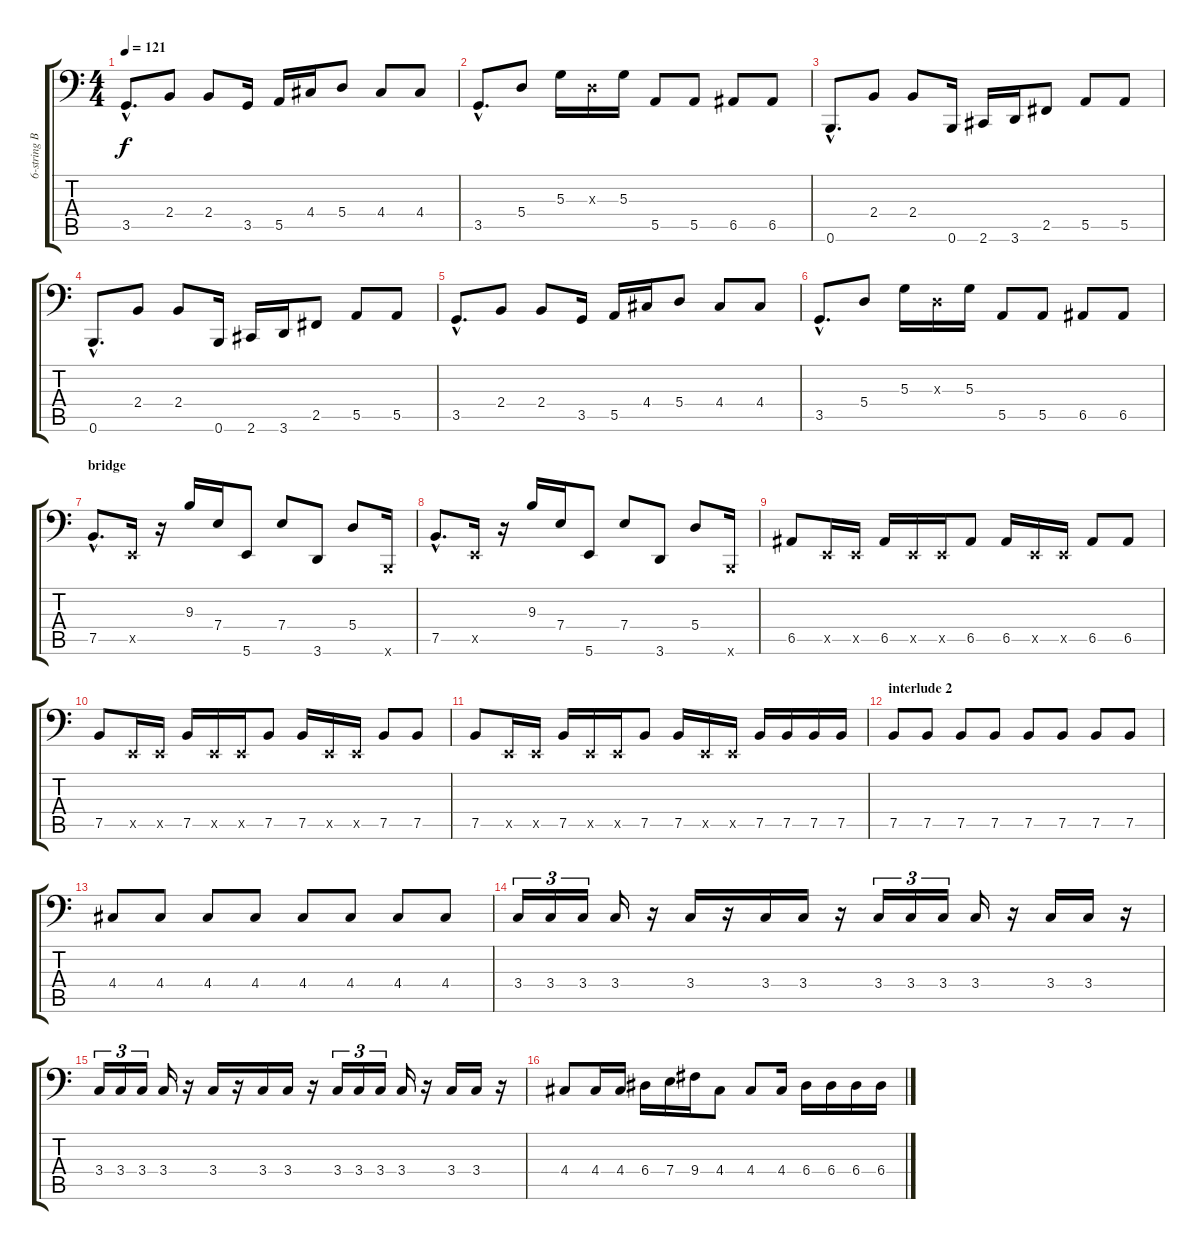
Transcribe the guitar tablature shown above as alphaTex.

\track ("6-string Bass" "6-string B") {instrument electricbassfinger}
\staff {score tabs}
\tuning (C3 G2 D2 A1 E1 B0) {hide}
\ts (4 4)
\tempo 121
\clef f4
\ks c
3.5{hac}.8{d dy f} 2.4.8 2.4.8 3.5.16 5.5.16 4.4.16 5.4.8 4.4.8 4.4.8 |
3.5{hac}.8{d} 5.4.8 5.3.16 0.3{x}.16 5.3.16 5.5.8 5.5.8 6.5.8 6.5.8 |
0.6{hac}.8{d} 2.4.8 2.4.8 0.6.16 2.6.16 3.6.16 2.5.8 5.5.8 5.5.8 |
0.6{hac}.8{d} 2.4.8 2.4.8 0.6.16 2.6.16 3.6.16 2.5.8 5.5.8 5.5.8 |
3.5{hac}.8{d} 2.4.8 2.4.8 3.5.16 5.5.16 4.4.16 5.4.8 4.4.8 4.4.8 |
3.5{hac}.8{d} 5.4.8 5.3.16 0.3{x}.16 5.3.16 5.5.8 5.5.8 6.5.8 6.5.8 |
\section ("" "bridge")
7.5{hac}.8{d} 0.5{x}.16{instrument slapbass1} r.16 9.3.16 7.4.16 5.6.8 7.4.8 3.6.8 5.4.8 0.6{x}.16 |
7.5{hac}.8{d instrument electricbassfinger} 0.5{x}.16{instrument slapbass1} r.16 9.3.16 7.4.16 5.6.8 7.4.8 3.6.8 5.4.8 0.6{x}.16 |
6.5.8{instrument electricbassfinger} 0.5{x}.16 0.5{x}.16 6.5.16 0.5{x}.16 0.5{x}.16 6.5.8 6.5.16 0.5{x}.16 0.5{x}.16 6.5.8 6.5.8 |
7.5.8 0.5{x}.16 0.5{x}.16 7.5.16 0.5{x}.16 0.5{x}.16 7.5.8 7.5.16 0.5{x}.16 0.5{x}.16 7.5.8 7.5.8 |
7.5.8 0.5{x}.16 0.5{x}.16 7.5.16 0.5{x}.16 0.5{x}.16 7.5.8 7.5.16 0.5{x}.16 0.5{x}.16 7.5.16 7.5.16 7.5.16 7.5.16 |
\section ("" "interlude 2")
7.5.8 7.5.8 7.5.8 7.5.8 7.5.8 7.5.8 7.5.8 7.5.8 |
4.4.8 4.4.8 4.4.8 4.4.8 4.4.8 4.4.8 4.4.8 4.4.8 |
3.4.16{tu (3 2)} 3.4.16{tu (3 2)} 3.4.16{tu (3 2)} 3.4.16 r.16 3.4.16 r.16 3.4.16 3.4.16 r.16 3.4.16{tu (3 2)} 3.4.16{tu (3 2)} 3.4.16{tu (3 2)} 3.4.16 r.16 3.4.16 3.4.16 r.16 |
3.4.16{tu (3 2)} 3.4.16{tu (3 2)} 3.4.16{tu (3 2)} 3.4.16 r.16 3.4.16 r.16 3.4.16 3.4.16 r.16 3.4.16{tu (3 2)} 3.4.16{tu (3 2)} 3.4.16{tu (3 2)} 3.4.16 r.16 3.4.16 3.4.16 r.16 |
4.4.8 4.4.16 4.4.16 6.4.16 7.4.16 9.4.16 4.4.8 4.4.8 4.4.16 6.4.16 6.4.16 6.4.16 6.4.16
